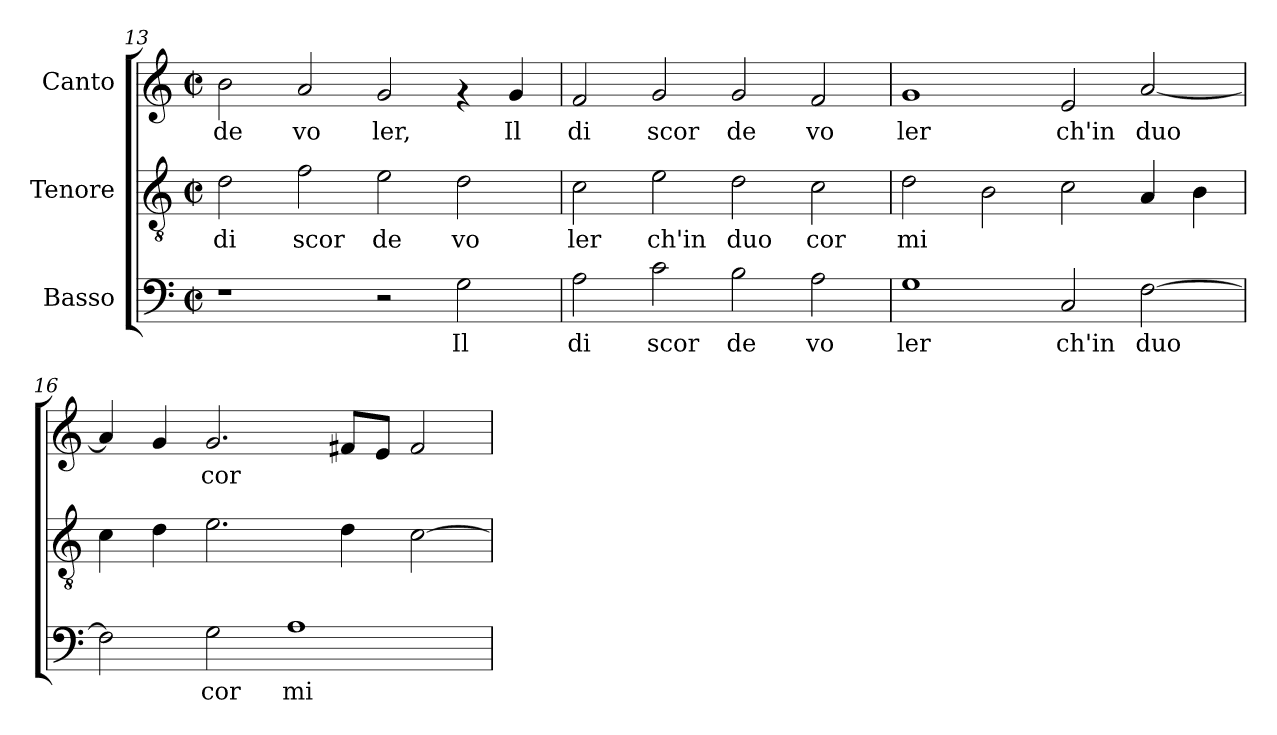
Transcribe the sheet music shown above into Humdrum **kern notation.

**kern	**text	**kern	**text	**kern	**text
*part3	*part3	*part2	*part2	*part1	*part1
*staff3	*staff3	*staff2	*staff2	*staff1	*staff1
*I"Basso	*	*I"Tenore	*	*I"Canto	*
*clefF4	*	*clefGv2	*	*clefG2	*
*k[]	*	*k[]	*	*k[]	*
*C:	*	*C:	*	*C:	*
*M2/2	*	*M2/2	*	*M2/2	*
*met(c|)	*	*met(c|)	*	*met(c|)	*
=13	=13	=13	=13	=13	=13
!	!	!	!LO:LY:b:cj	!	!LO:LY:b:cj
1r	.	2d\	di	2b\	de
!	!	!	!LO:LY:b:cj	!	!LO:LY:b:cj
.	.	2f\	scor	2a/	vo
!	!	!	!LO:LY:b:cj	!	!LO:LY:b:cj
2r	.	2e\	de	2g/	ler,
!	!LO:LY:b:cj	!	!LO:LY:b:cj	!	!
2G\	Il	2d\	vo	4rf	.
!	!	!	!	!	!LO:LY:b:cj
.	.	.	.	4g/	Il
=14	=14	=14	=14	=14	=14
!	!LO:LY:b:cj	!	!LO:LY:b:cj	!	!LO:LY:b:cj
2A\	di	2c\	ler	2f/	di
!	!LO:LY:b:cj	!	!LO:LY:b:cj	!	!LO:LY:b:cj
2c\	scor	2e\	ch'in	2g/	scor
!	!LO:LY:b:cj	!	!LO:LY:b:cj	!	!LO:LY:b:cj
2B\	de	2d\	duo	2g/	de
!	!LO:LY:b:cj	!	!LO:LY:b:cj	!	!LO:LY:b:cj
2A\	vo	2c\	cor	2f/	vo
=15	=15	=15	=15	=15	=15
!	!LO:LY:b:cj	!	!LO:LY:b:cj	!	!LO:LY:b:cj
1G	ler	2d\	mi	1g	ler
!	!	!	!LO:LY:b:cj	!	!
.	.	2B\	.	.	.
!	!LO:LY:b:cj	!	!LO:LY:b:cj	!	!LO:LY:b:cj
2C/	ch'in	2c\	.	2e/	ch'in
!	!LO:LY:b:cj	!	!LO:LY:b:cj	!	!LO:LY:b:cj
[>2F\	duo	4A/	.	[<2a/	duo
!	!	!	!LO:LY:b:cj	!	!
.	.	4B\	.	.	.
=16	=16	=16	=16	=16	=16
!	!LO:LY:b:cj	!	!LO:LY:b:cj	!	!LO:LY:b:cj
2F\]	.	4c\	.	4a/]	.
!	!	!	!LO:LY:b:cj	!	!LO:LY:b:cj
.	.	4d\	.	4g/	.
!	!LO:LY:b:cj	!	!LO:LY:b:cj	!	!LO:LY:b:cj
2G\	cor	2.e\	.	2.g/	cor
!	!LO:LY:b:cj	!	!	!	!
1A	mi	.	.	.	.
!	!	!	!LO:LY:b:cj	!	!LO:LY:b:cj
.	.	4d\	.	8f#/L	.
!	!	!	!	!	!LO:LY:b:cj
.	.	.	.	8e/J	.
!	!	!	!LO:LY:b:cj	!	!LO:LY:b:cj
.	.	[<2c\	.	2f#/	.
=	=	=	=	=	=
*-	*-	*-	*-	*-	*-
